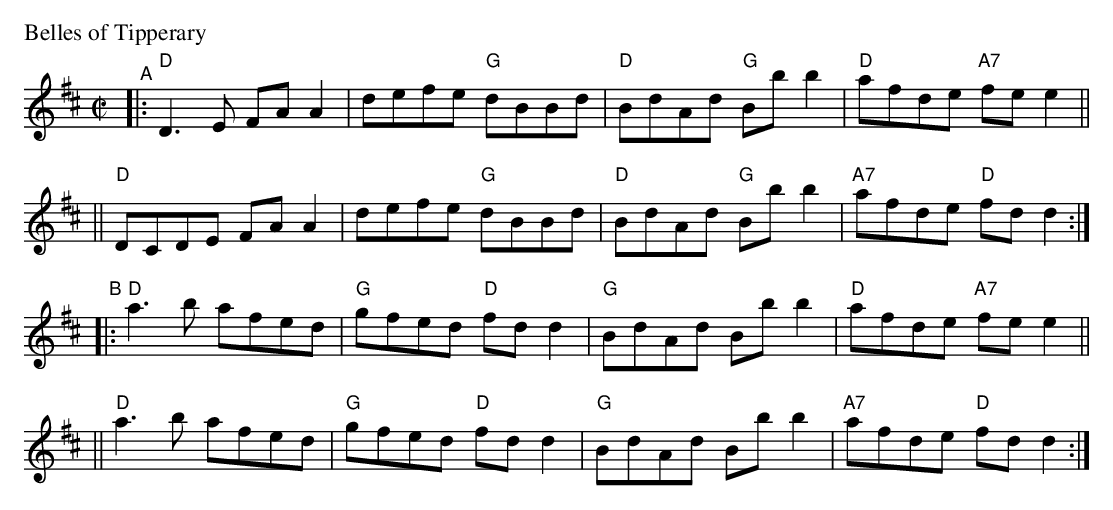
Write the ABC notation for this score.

X:1
P: Belles of Tipperary
M: C|
L: 1/8
K: D
"^A"\
|: "D"D3E  FAA2 | defe "G"dBBd | "D"BdAd "G"Bbb2 | "D"afde "A7"fee2 ||
|| "D"DCDE FAA2 | defe "G"dBBd | "D"BdAd "G"Bbb2 | "A7"afde "D"fdd2 :|
"^B"\
|: "D"a3b afed | "G"gfed "D"fdd2 | "G"BdAd Bbb2 | "D"afde "A7"fee2 ||
|| "D"a3b afed | "G"gfed "D"fdd2 | "G"BdAd Bbb2 | "A7"afde "D"fdd2 :|
